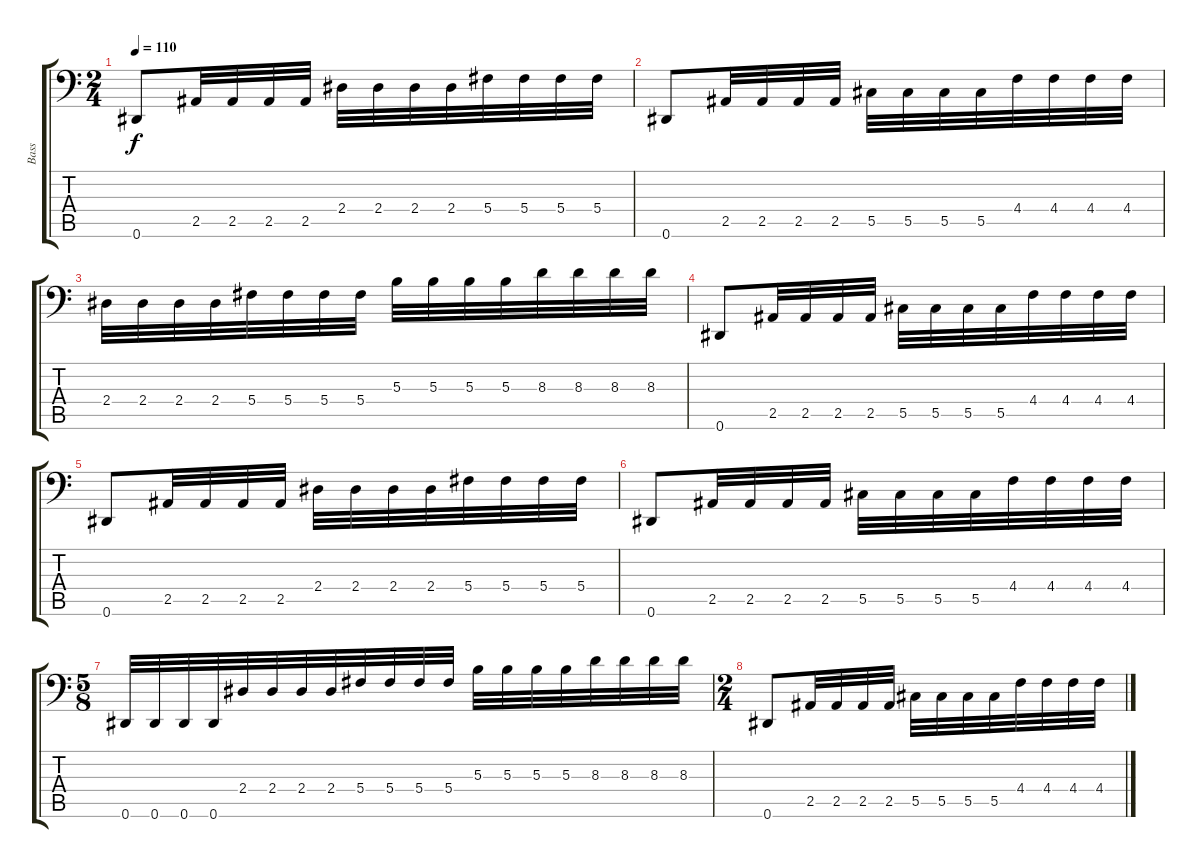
\track ("Bass" "Bass") {instrument electricbasspick}
\staff {score tabs}
\tuning (E3 B2 Gb2 Db2 Ab1 Eb1) {hide}
\ts (2 4)
\tempo 110
\clef f4
\ks c
0.6.8{dy f} 2.5.32 2.5.32 2.5.32 2.5.32 2.4.32 2.4.32 2.4.32 2.4.32 5.4.32 5.4.32 5.4.32 5.4.32 |
0.6.8 2.5.32 2.5.32 2.5.32 2.5.32 5.5.32 5.5.32 5.5.32 5.5.32 4.4.32 4.4.32 4.4.32 4.4.32 |
2.4.32 2.4.32 2.4.32 2.4.32 5.4.32 5.4.32 5.4.32 5.4.32 5.3.32 5.3.32 5.3.32 5.3.32 8.3.32 8.3.32 8.3.32 8.3.32 |
0.6.8 2.5.32 2.5.32 2.5.32 2.5.32 5.5.32 5.5.32 5.5.32 5.5.32 4.4.32 4.4.32 4.4.32 4.4.32 |
0.6.8 2.5.32 2.5.32 2.5.32 2.5.32 2.4.32 2.4.32 2.4.32 2.4.32 5.4.32 5.4.32 5.4.32 5.4.32 |
0.6.8 2.5.32 2.5.32 2.5.32 2.5.32 5.5.32 5.5.32 5.5.32 5.5.32 4.4.32 4.4.32 4.4.32 4.4.32 |
\ts (5 8)
0.6.32 0.6.32 0.6.32 0.6.32 2.4.32 2.4.32 2.4.32 2.4.32 5.4.32 5.4.32 5.4.32 5.4.32 5.3.32 5.3.32 5.3.32 5.3.32 8.3.32 8.3.32 8.3.32 8.3.32 |
\ts (2 4)
0.6.8 2.5.32 2.5.32 2.5.32 2.5.32 5.5.32 5.5.32 5.5.32 5.5.32 4.4.32 4.4.32 4.4.32 4.4.32
